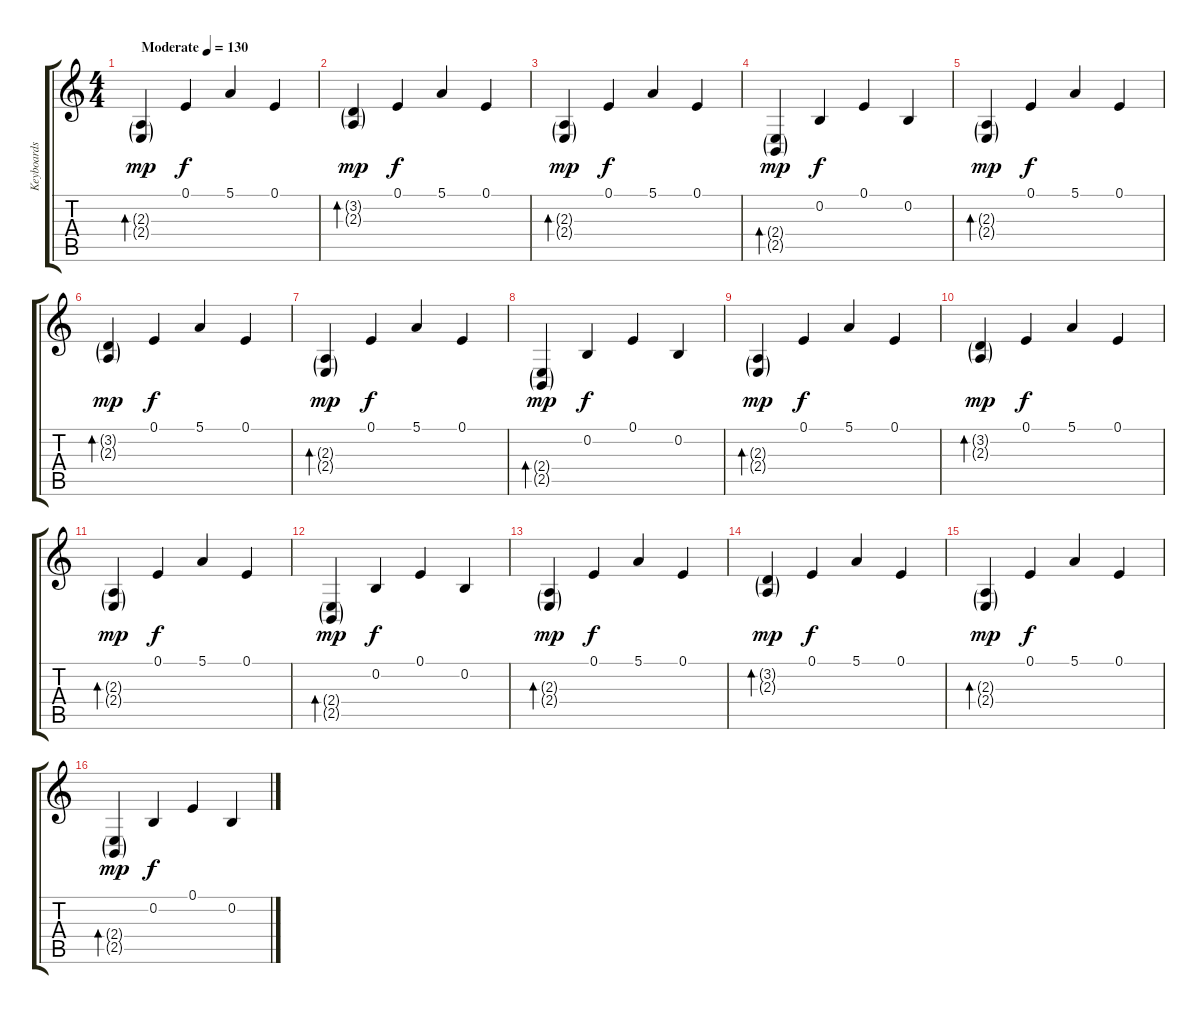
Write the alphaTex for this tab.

\track ("Keyboards" "Keyboards") {instrument musicbox}
\staff {score tabs}
\tuning (E4 B3 G3 D3 A2 E2) {hide}
\ts (4 4)
\tempo (130 "Moderate")
\clef g2
\ks c
(2.3{g} 2.4{g}).4{bd 240 dy mp instrument musicbox} 0.1.4{dy f} 5.1.4 0.1.4 |
(3.2{g} 2.3{g}).4{bd 240 dy mp} 0.1.4{dy f} 5.1.4 0.1.4 |
(2.3{g} 2.4{g}).4{bd 240 dy mp} 0.1.4{dy f} 5.1.4 0.1.4 |
(2.4{g} 2.5{g}).4{bd 240 dy mp} 0.2.4{dy f} 0.1.4 0.2.4 |
(2.3{g} 2.4{g}).4{bd 240 dy mp} 0.1.4{dy f} 5.1.4 0.1.4 |
(3.2{g} 2.3{g}).4{bd 240 dy mp} 0.1.4{dy f} 5.1.4 0.1.4 |
(2.3{g} 2.4{g}).4{bd 240 dy mp} 0.1.4{dy f} 5.1.4 0.1.4 |
(2.4{g} 2.5{g}).4{bd 240 dy mp} 0.2.4{dy f} 0.1.4 0.2.4 |
(2.3{g} 2.4{g}).4{bd 240 dy mp} 0.1.4{dy f} 5.1.4 0.1.4 |
(3.2{g} 2.3{g}).4{bd 240 dy mp} 0.1.4{dy f} 5.1.4 0.1.4 |
(2.3{g} 2.4{g}).4{bd 240 dy mp} 0.1.4{dy f} 5.1.4 0.1.4 |
(2.4{g} 2.5{g}).4{bd 240 dy mp} 0.2.4{dy f} 0.1.4 0.2.4 |
(2.3{g} 2.4{g}).4{bd 240 dy mp} 0.1.4{dy f} 5.1.4 0.1.4 |
(3.2{g} 2.3{g}).4{bd 240 dy mp} 0.1.4{dy f} 5.1.4 0.1.4 |
(2.3{g} 2.4{g}).4{bd 240 dy mp} 0.1.4{dy f} 5.1.4 0.1.4 |
(2.4{g} 2.5{g}).4{bd 240 dy mp} 0.2.4{dy f} 0.1.4 0.2.4
